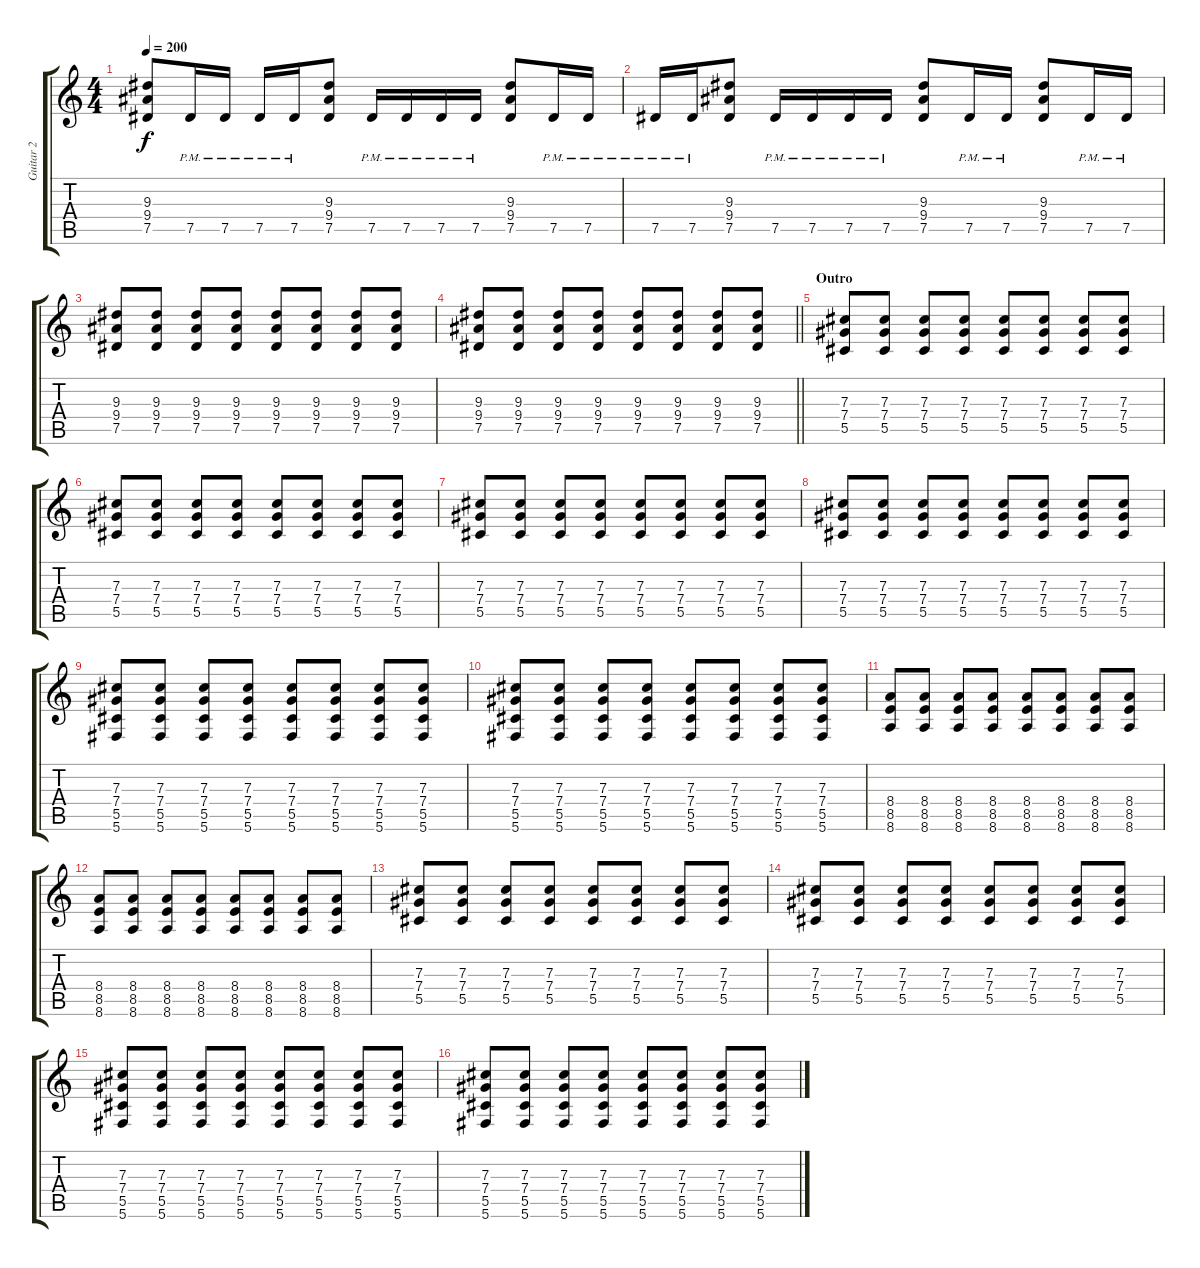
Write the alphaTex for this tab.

\track ("Guitar 2" "Guitar 2") {instrument overdrivenguitar}
\staff {score tabs}
\tuning (Eb4 Bb3 Gb3 Db3 Ab2 Db2) {hide}
\ts (4 4)
\tempo 200
\clef g2
\ks c
(9.3 9.4 7.5).8{dy f} 7.5{pm}.16 7.5{pm}.16 7.5{pm}.16 7.5{pm}.16 (9.3 9.4 7.5).8 7.5{pm}.16 7.5{pm}.16 7.5{pm}.16 7.5{pm}.16 (9.3 9.4 7.5).8 7.5{pm}.16 7.5{pm}.16 |
7.5{pm}.16 7.5{pm}.16 (9.3 9.4 7.5).8 7.5{pm}.16 7.5{pm}.16 7.5{pm}.16 7.5{pm}.16 (9.3 9.4 7.5).8 7.5{pm}.16 7.5{pm}.16 (9.3 9.4 7.5).8 7.5{pm}.16 7.5{pm}.16 |
(9.3 9.4 7.5).8 (9.3 9.4 7.5).8 (9.3 9.4 7.5).8 (9.3 9.4 7.5).8 (9.3 9.4 7.5).8 (9.3 9.4 7.5).8 (9.3 9.4 7.5).8 (9.3 9.4 7.5).8 |
\barLineRight lightlight
(9.3 9.4 7.5).8 (9.3 9.4 7.5).8 (9.3 9.4 7.5).8 (9.3 9.4 7.5).8 (9.3 9.4 7.5).8 (9.3 9.4 7.5).8 (9.3 9.4 7.5).8 (9.3 9.4 7.5).8 |
\section ("" "Outro")
(7.3 7.4 5.5).8 (7.3 7.4 5.5).8 (7.3 7.4 5.5).8 (7.3 7.4 5.5).8 (7.3 7.4 5.5).8 (7.3 7.4 5.5).8 (7.3 7.4 5.5).8 (7.3 7.4 5.5).8 |
(7.3 7.4 5.5).8 (7.3 7.4 5.5).8 (7.3 7.4 5.5).8 (7.3 7.4 5.5).8 (7.3 7.4 5.5).8 (7.3 7.4 5.5).8 (7.3 7.4 5.5).8 (7.3 7.4 5.5).8 |
(7.3 7.4 5.5).8 (7.3 7.4 5.5).8 (7.3 7.4 5.5).8 (7.3 7.4 5.5).8 (7.3 7.4 5.5).8 (7.3 7.4 5.5).8 (7.3 7.4 5.5).8 (7.3 7.4 5.5).8 |
(7.3 7.4 5.5).8 (7.3 7.4 5.5).8 (7.3 7.4 5.5).8 (7.3 7.4 5.5).8 (7.3 7.4 5.5).8 (7.3 7.4 5.5).8 (7.3 7.4 5.5).8 (7.3 7.4 5.5).8 |
(7.3 7.4 5.5 5.6).8 (7.3 7.4 5.5 5.6).8 (7.3 7.4 5.5 5.6).8 (7.3 7.4 5.5 5.6).8 (7.3 7.4 5.5 5.6).8 (7.3 7.4 5.5 5.6).8 (7.3 7.4 5.5 5.6).8 (7.3 7.4 5.5 5.6).8 |
(7.3 7.4 5.5 5.6).8 (7.3 7.4 5.5 5.6).8 (7.3 7.4 5.5 5.6).8 (7.3 7.4 5.5 5.6).8 (7.3 7.4 5.5 5.6).8 (7.3 7.4 5.5 5.6).8 (7.3 7.4 5.5 5.6).8 (7.3 7.4 5.5 5.6).8 |
(8.4 8.5 8.6).8 (8.4 8.5 8.6).8 (8.4 8.5 8.6).8 (8.4 8.5 8.6).8 (8.4 8.5 8.6).8 (8.4 8.5 8.6).8 (8.4 8.5 8.6).8 (8.4 8.5 8.6).8 |
(8.4 8.5 8.6).8 (8.4 8.5 8.6).8 (8.4 8.5 8.6).8 (8.4 8.5 8.6).8 (8.4 8.5 8.6).8 (8.4 8.5 8.6).8 (8.4 8.5 8.6).8 (8.4 8.5 8.6).8 |
(7.3 7.4 5.5).8 (7.3 7.4 5.5).8 (7.3 7.4 5.5).8 (7.3 7.4 5.5).8 (7.3 7.4 5.5).8 (7.3 7.4 5.5).8 (7.3 7.4 5.5).8 (7.3 7.4 5.5).8 |
(7.3 7.4 5.5).8 (7.3 7.4 5.5).8 (7.3 7.4 5.5).8 (7.3 7.4 5.5).8 (7.3 7.4 5.5).8 (7.3 7.4 5.5).8 (7.3 7.4 5.5).8 (7.3 7.4 5.5).8 |
(7.3 7.4 5.5 5.6).8 (7.3 7.4 5.5 5.6).8 (7.3 7.4 5.5 5.6).8 (7.3 7.4 5.5 5.6).8 (7.3 7.4 5.5 5.6).8 (7.3 7.4 5.5 5.6).8 (7.3 7.4 5.5 5.6).8 (7.3 7.4 5.5 5.6).8 |
(7.3 7.4 5.5 5.6).8 (7.3 7.4 5.5 5.6).8 (7.3 7.4 5.5 5.6).8 (7.3 7.4 5.5 5.6).8 (7.3 7.4 5.5 5.6).8 (7.3 7.4 5.5 5.6).8 (7.3 7.4 5.5 5.6).8 (7.3 7.4 5.5 5.6).8
